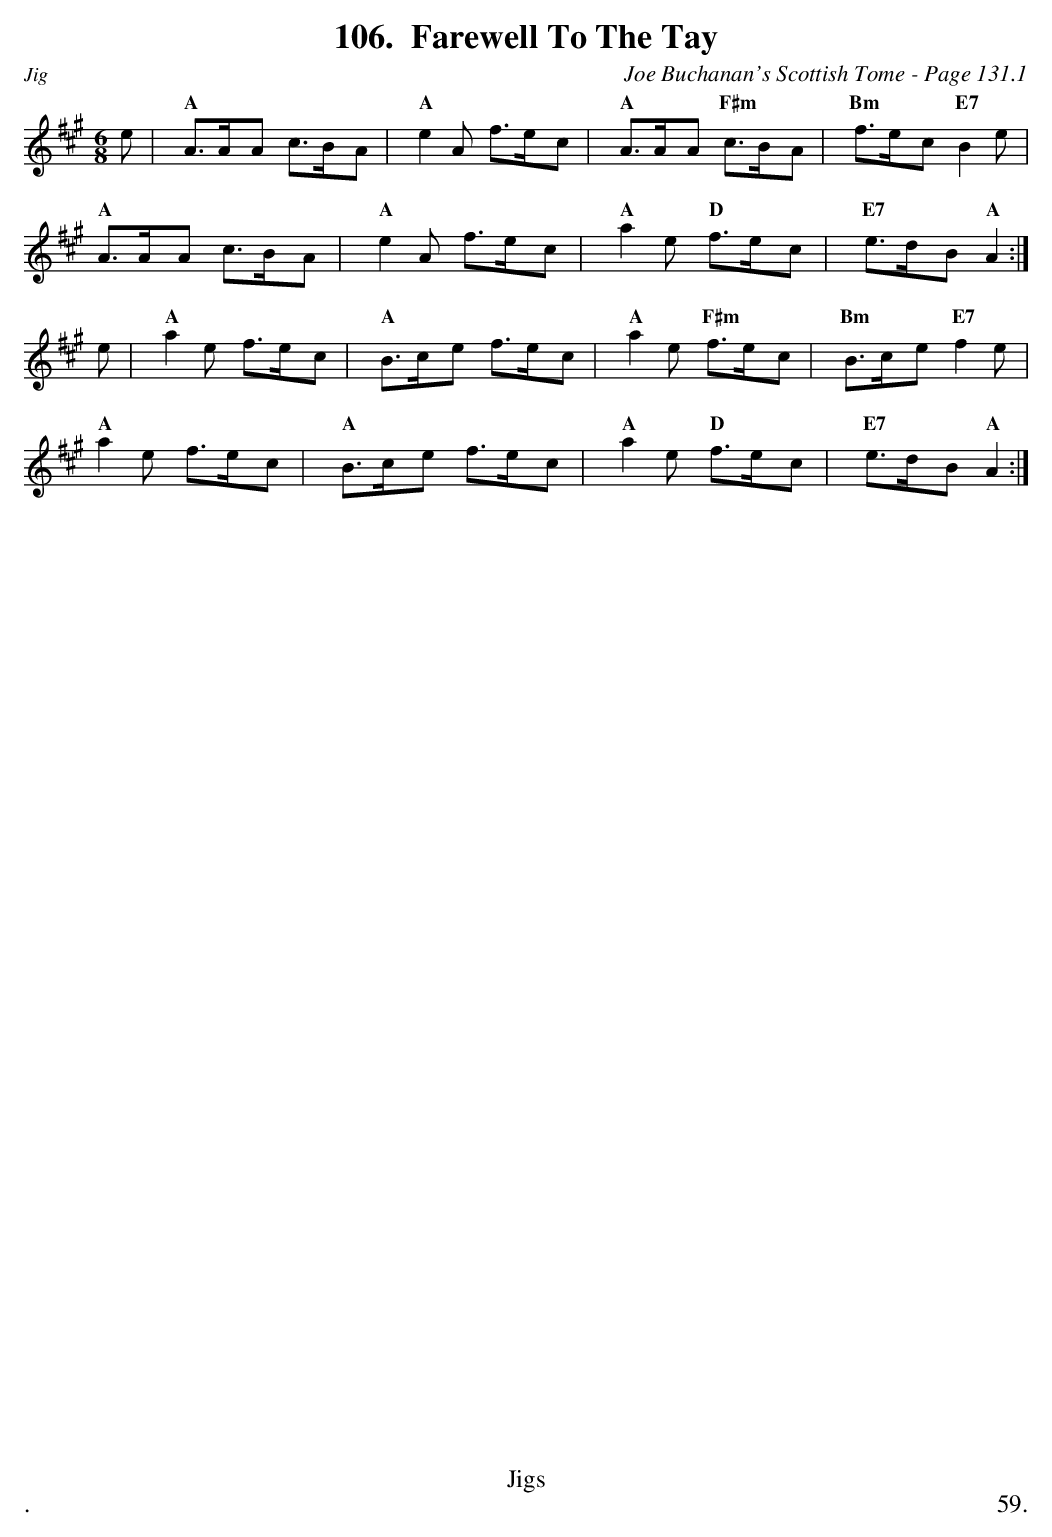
X:1
T:Farewell To The Tay
C:Joe Buchanan's Scottish Tome - Page 131.1
L:1/8
M:6/8
K:A
e | "A"A>AA c>BA | "A"e2 A f>ec | "A"A>AA "F#m"c>BA | "Bm"f>ec "E7"B2 e |
"A"A>AA c>BA | "A"e2 A f>ec | "A"a2 e "D"f>ec | "E7"e>dB "A"A2 :|
e | "A"a2 e f>ec | "A"B>ce f>ec | "A"a2 e "F#m"f>ec | "Bm"B>ce "E7"f2 e |
"A"a2 e f>ec | "A"B>ce f>ec | "A"a2 e "D"f>ec | "E7"e>dB "A"A2 :|
